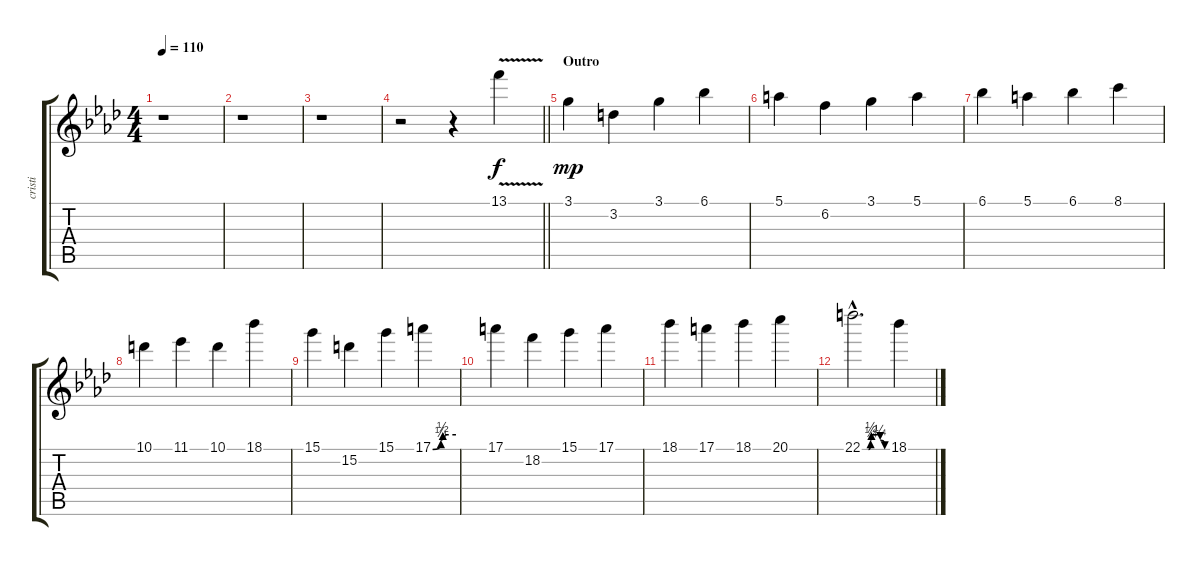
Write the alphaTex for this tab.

\track ("cristi" "cristi") {instrument overdrivenguitar}
\staff {score tabs}
\tuning (E4 B3 G3 D3 A2 E2) {hide}
\ts (4 4)
\tempo 110
\clef g2
\ks fminor
r.1{dy f} |
r.1 |
r.1 |
\barLineRight lightlight
r.2 r.4 13.1{v}.4 |
\section ("" "Outro")
3.1.4{dy mp} 3.2.4 3.1.4 6.1.4 |
5.1.4 6.2.4 3.1.4 5.1.4 |
6.1.4 5.1.4 6.1.4 8.1.4 |
10.1.4 11.1.4 10.1.4 18.1.4 |
15.1.4 15.2.4 15.1.4 17.1{be (custom 0 0 21 1 26 2 60 2)}.4 |
17.1.4 18.2.4 15.1.4 17.1.4 |
18.1.4 17.1.4 18.1.4 20.1.4 |
22.1{be (custom 0 0 15 0 20 1 22 2 38 2 43 1 54 0 60 0) hac}.2{d} 18.1.4
